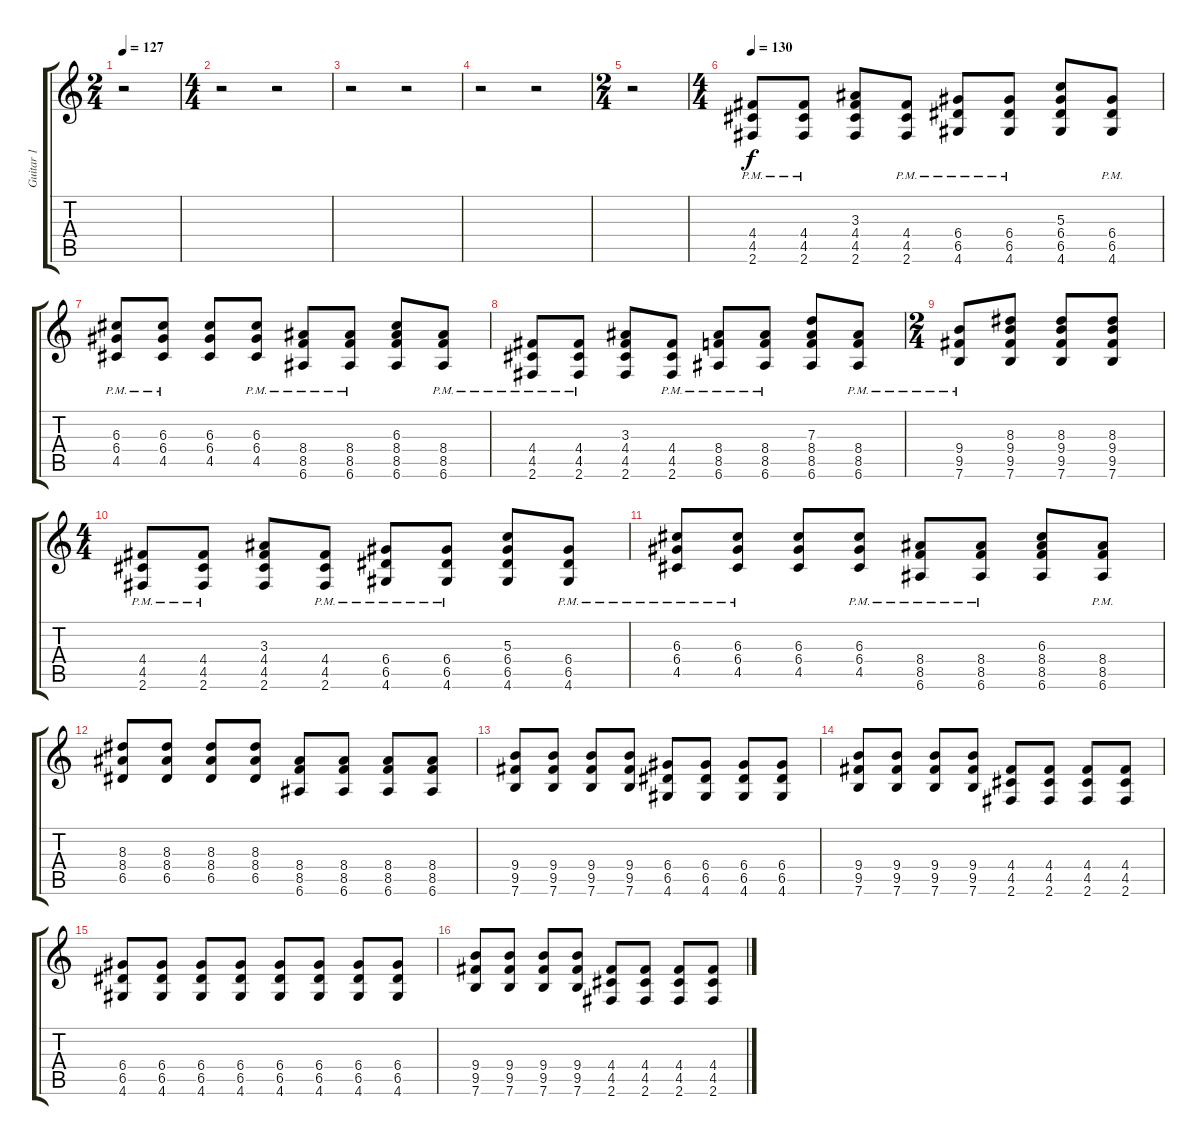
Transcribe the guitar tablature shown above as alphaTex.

\track ("Guitar 1" "Guitar 1") {instrument overdrivenguitar}
\staff {score tabs}
\tuning (E4 B3 G3 D3 A2 E2) {hide}
\ts (2 4)
\tempo 127
\clef g2
\ks c
r.2{dy f} |
\ts (4 4)
r.2 r.2 |
r.2 r.2 |
r.2 r.2 |
\ts (2 4)
r.2 |
\ts (4 4)
\tempo 130
(4.4{pm} 4.5{pm} 2.6{pm}).8 (4.4{pm} 4.5{pm} 2.6{pm}).8 (3.3 4.4 4.5 2.6).8 (4.4{pm} 4.5{pm} 2.6{pm}).8 (6.4{pm} 6.5{pm} 4.6{pm}).8 (6.4{pm} 6.5{pm} 4.6{pm}).8 (5.3 6.4 6.5 4.6).8 (6.4{pm} 6.5{pm} 4.6{pm}).8 |
(6.3{pm} 6.4{pm} 4.5{pm}).8 (6.3{pm} 6.4{pm} 4.5{pm}).8 (6.3 6.4 4.5).8 (6.3{pm} 6.4{pm} 4.5{pm}).8 (8.4{pm} 8.5{pm} 6.6{pm}).8 (8.4{pm} 8.5{pm} 6.6{pm}).8 (6.3 8.4 8.5 6.6).8 (8.4{pm} 8.5{pm} 6.6{pm}).8 |
(4.4{pm} 4.5{pm} 2.6{pm}).8 (4.4{pm} 4.5{pm} 2.6{pm}).8 (3.3 4.4 4.5 2.6).8 (4.4{pm} 4.5{pm} 2.6{pm}).8 (8.4{pm} 8.5{pm} 6.6{pm}).8 (8.4{pm} 8.5{pm} 6.6{pm}).8 (7.3 8.4 8.5 6.6).8 (8.4{pm} 8.5{pm} 6.6{pm}).8 |
\ts (2 4)
(9.4{pm} 9.5{pm} 7.6{pm}).8 (8.3 9.4 9.5 7.6).8 (8.3 9.4 9.5 7.6).8 (8.3 9.4 9.5 7.6).8 |
\ts (4 4)
(4.4{pm} 4.5{pm} 2.6{pm}).8 (4.4{pm} 4.5{pm} 2.6{pm}).8 (3.3 4.4 4.5 2.6).8 (4.4{pm} 4.5{pm} 2.6{pm}).8 (6.4{pm} 6.5{pm} 4.6{pm}).8 (6.4{pm} 6.5{pm} 4.6{pm}).8 (5.3 6.4 6.5 4.6).8 (6.4{pm} 6.5{pm} 4.6{pm}).8 |
(6.3{pm} 6.4{pm} 4.5{pm}).8 (6.3{pm} 6.4{pm} 4.5{pm}).8 (6.3 6.4 4.5).8 (6.3{pm} 6.4{pm} 4.5{pm}).8 (8.4{pm} 8.5{pm} 6.6{pm}).8 (8.4{pm} 8.5{pm} 6.6{pm}).8 (6.3 8.4 8.5 6.6).8 (8.4{pm} 8.5{pm} 6.6{pm}).8 |
(8.3 8.4 6.5).8 (8.3 8.4 6.5).8 (8.3 8.4 6.5).8 (8.3 8.4 6.5).8 (8.4 8.5 6.6).8 (8.4 8.5 6.6).8 (8.4 8.5 6.6).8 (8.4 8.5 6.6).8 |
(9.4 9.5 7.6).8 (9.4 9.5 7.6).8 (9.4 9.5 7.6).8 (9.4 9.5 7.6).8 (6.4 6.5 4.6).8 (6.4 6.5 4.6).8 (6.4 6.5 4.6).8 (6.4 6.5 4.6).8 |
(9.4 9.5 7.6).8 (9.4 9.5 7.6).8 (9.4 9.5 7.6).8 (9.4 9.5 7.6).8 (4.4 4.5 2.6).8 (4.4 4.5 2.6).8 (4.4 4.5 2.6).8 (4.4 4.5 2.6).8 |
(6.4 6.5 4.6).8 (6.4 6.5 4.6).8 (6.4 6.5 4.6).8 (6.4 6.5 4.6).8 (6.4 6.5 4.6).8 (6.4 6.5 4.6).8 (6.4 6.5 4.6).8 (6.4 6.5 4.6).8 |
(9.4 9.5 7.6).8 (9.4 9.5 7.6).8 (9.4 9.5 7.6).8 (9.4 9.5 7.6).8 (4.4 4.5 2.6).8 (4.4 4.5 2.6).8 (4.4 4.5 2.6).8 (4.4 4.5 2.6).8
